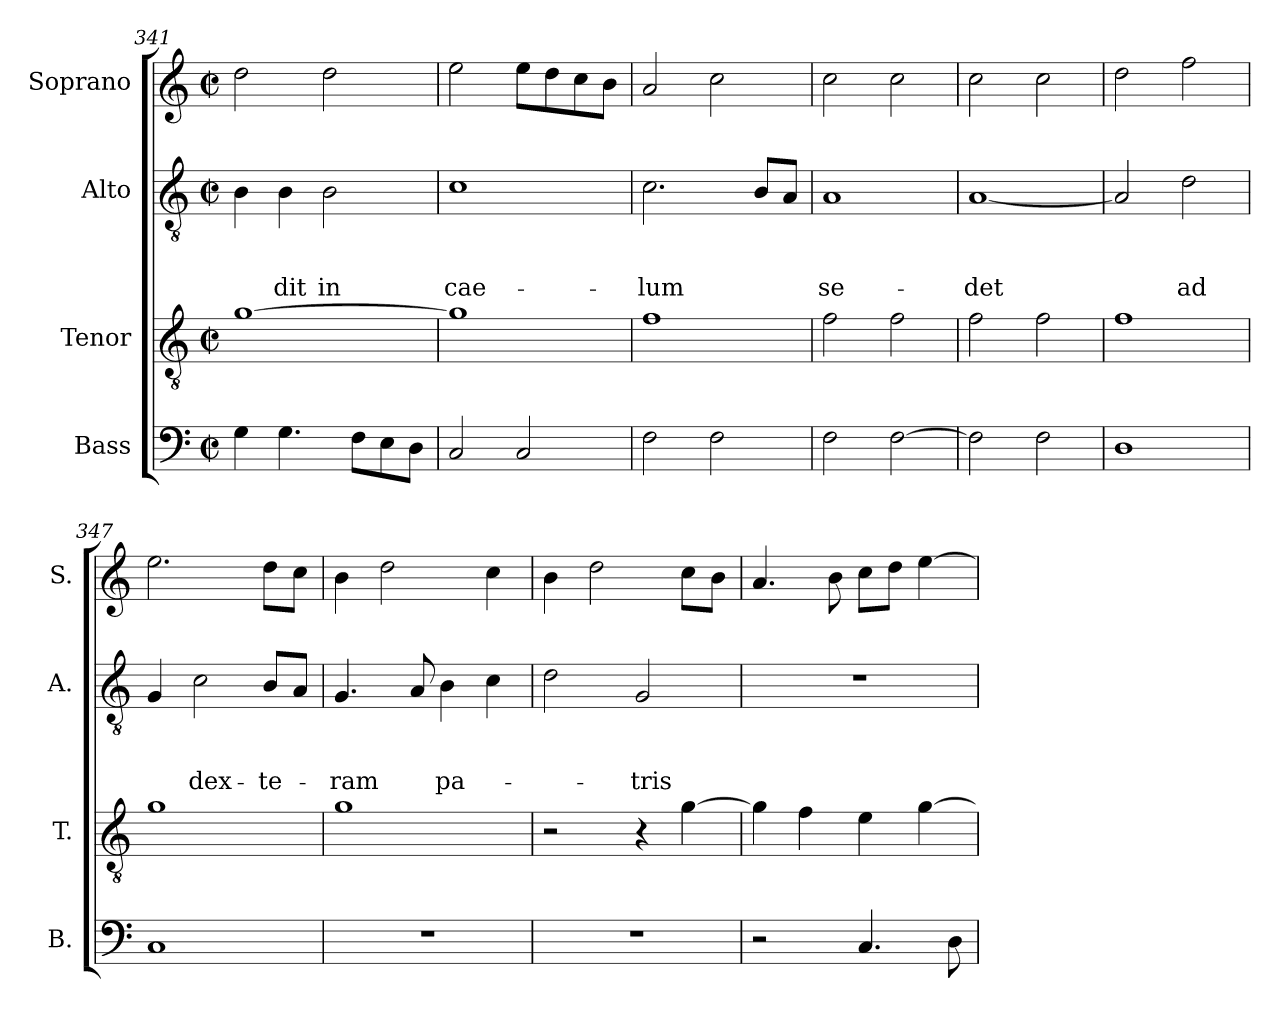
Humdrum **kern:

**kern	**kern	**kern	**text	**text	**text	**kern
*part4	*part3	*part2	*part2	*part2	*part2	*part1
*staff4	*staff3	*staff2	*staff2	*staff2	*staff2	*staff1
*I"Bass	*I"Tenor	*I"Alto	*	*	*	*I"Soprano
*I'B.	*I'T.	*I'A.	*	*	*	*I'S.
!!LO:PB:g=z
*clefF4	*clefGv2	*clefGv2	*	*	*	*clefG2
*k[]	*k[]	*k[]	*	*	*	*k[]
*C:	*C:	*C:	*	*	*	*C:
*M2/2	*M2/2	*M2/2	*	*	*	*M2/2
*met(c|)	*met(c|)	*met(c|)	*	*	*	*met(c|)
=341	=341	=341	=341	=341	=341	=341
4G\	[>1g	4B\	.	.	.	2dd\
!	!	!	!	!	!LO:LY:b	!
4.G\	.	4B\	.	.	-dit	.
!	!	!	!	!	!LO:LY:b	!
.	.	2B\	.	.	in	2dd\
8F\L	.	.	.	.	.	.
8E\	.	.	.	.	.	.
8D\J	.	.	.	.	.	.
=342	=342	=342	=342	=342	=342	=342
!	!	!	!	!	!LO:LY:b	!
2C/	1g]	1c	.	.	cae-	2ee\
2C/	.	.	.	.	.	8ee\L
.	.	.	.	.	.	8dd\
.	.	.	.	.	.	8cc\
.	.	.	.	.	.	8b\J
=343	=343	=343	=343	=343	=343	=343
!	!	!	!	!	!LO:LY:b	!
2F\	1f	2.c\	.	.	-lum	2a/
2F\	.	.	.	.	.	2cc\
.	.	8B/L	.	.	.	.
.	.	8A/J	.	.	.	.
=344	=344	=344	=344	=344	=344	=344
!	!	!	!	!	!LO:LY:b	!
2F\	2f\	1A	.	.	se-	2cc\
[>2F\	2f\	.	.	.	.	2cc\
=345	=345	=345	=345	=345	=345	=345
!	!	!	!	!	!LO:LY:b	!
2F\]	2f\	[<1A	.	.	-det	2cc\
2F\	2f\	.	.	.	.	2cc\
=346	=346	=346	=346	=346	=346	=346
1D	1f	2A/]	.	.	.	2dd\
!	!	!	!	!	!LO:LY:b	!
.	.	2d\	.	.	ad	2ff\
=347	=347	=347	=347	=347	=347	=347
1C	1g	4G/	.	.	.	2.ee\
!	!	!	!	!	!LO:LY:b	!
.	.	2c\	.	.	dex-	.
!	!	!	!	!	!LO:LY:b	!
.	.	8B/L	.	.	-te-	8dd\L
.	.	8A/J	.	.	.	8cc\J
!!LO:LB:g=z
=348	=348	=348	=348	=348	=348	=348
!	!	!	!	!	!LO:LY:b	!
1r	1g	4.G/	.	.	-ram	4b\
.	.	.	.	.	.	2dd\
.	.	8A/	.	.	.	.
!	!	!	!	!	!LO:LY:b	!
.	.	4B\	.	.	pa-	.
.	.	4c\	.	.	.	4cc\
=349	=349	=349	=349	=349	=349	=349
1r	2r	2d\	.	.	.	4b\
.	.	.	.	.	.	2dd\
!	!	!	!	!	!LO:LY:b	!
.	4r	2G/	.	.	-tris	.
.	[>4g\	.	.	.	.	8cc\L
.	.	.	.	.	.	8b\J
=350	=350	=350	=350	=350	=350	=350
2r	4g\]	1r	.	.	.	4.a/
.	4f\	.	.	.	.	.
.	.	.	.	.	.	8b\
4.C/	4e\	.	.	.	.	8cc\L
.	.	.	.	.	.	8dd\J
.	[>4g\	.	.	.	.	[>4ee\
8D\	.	.	.	.	.	.
=	=	=	=	=	=	=
*-	*-	*-	*-	*-	*-	*-
